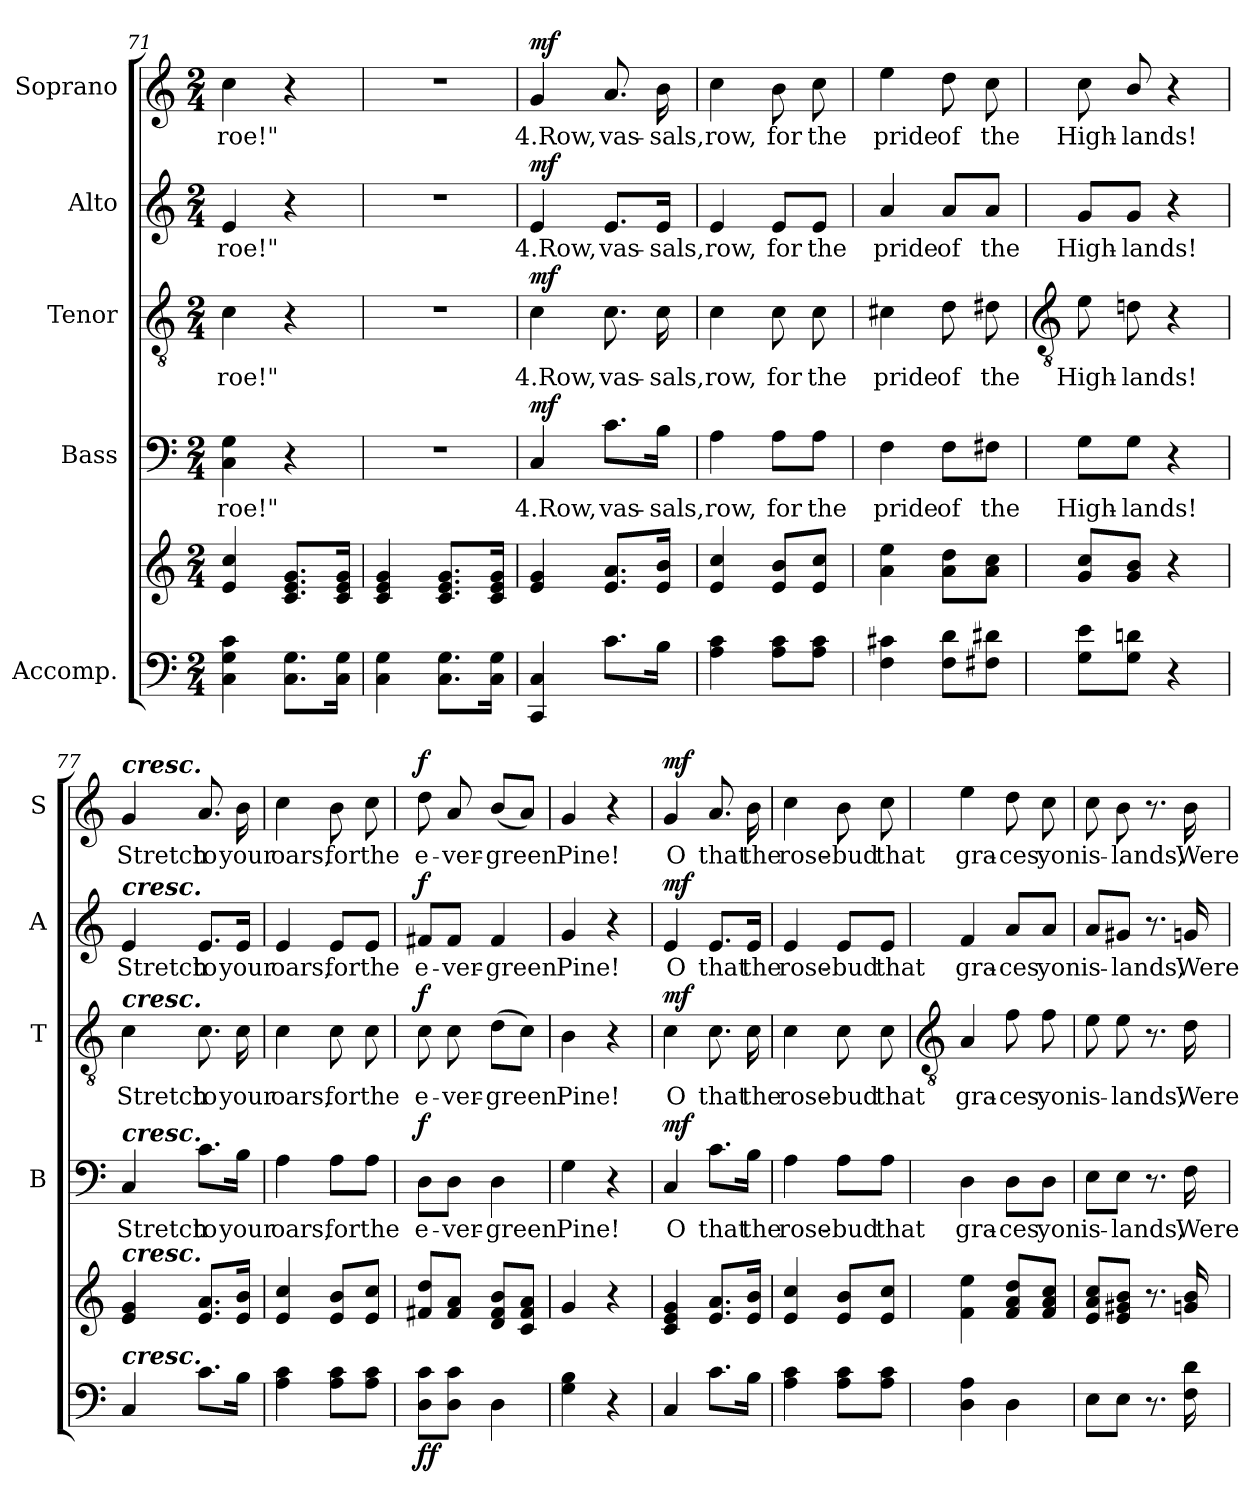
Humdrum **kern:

**kern	**kern	**dynam	**kern	**text	**dynam	**kern	**text	**dynam	**kern	**text	**dynam	**kern	**text	**dynam
*part5	*part5	*part5	*part4	*part4	*part4	*part3	*part3	*part3	*part2	*part2	*part2	*part1	*part1	*part1
*staff6	*staff5	*staff5/6	*staff4	*staff4	*staff4	*staff3	*staff3	*staff3	*staff2	*staff2	*staff2	*staff1	*staff1	*staff1
*I"Accomp.	*	*	*I"Bass	*	*	*I"Tenor	*	*	*I"Alto	*	*	*I"Soprano	*	*
*	*	*	*I'B	*	*	*I'T	*	*	*I'A	*	*	*I'S	*	*
*clefF4	*clefG2	*	*clefF4	*	*	*clefGv2	*	*	*clefG2	*	*	*clefG2	*	*
*k[]	*k[]	*	*k[]	*	*	*k[]	*	*	*k[]	*	*	*k[]	*	*
*C:	*C:	*	*C:	*	*	*C:	*	*	*C:	*	*	*C:	*	*
*M2/4	*M2/4	*	*M2/4	*	*	*M2/4	*	*	*M2/4	*	*	*M2/4	*	*
=71	=71	=71	=71	=71	=71	=71	=71	=71	=71	=71	=71	=71	=71	=71
!	!	!	!	!LO:LY:b	!	!	!LO:LY:b	!	!	!LO:LY:b	!	!	!LO:LY:b	!
4C 4G 4c	4e 4cc	.	4C 4G	-roe!"	.	4c	-roe!"	.	4e	-roe!"	.	4cc	-roe!"	.
8.C 8.GL	8.c 8.e 8.gL	.	4r	.	.	4r	.	.	4r	.	.	4r	.	.
16C 16GJ	16c 16e 16gJ	.	.	.	.	.	.	.	.	.	.	.	.	.
=72	=72	=72	=72	=72	=72	=72	=72	=72	=72	=72	=72	=72	=72	=72
!	!	!	!LO:N:vis=1	!	!	!LO:N:vis=1	!	!	!LO:N:vis=1	!	!	!LO:N:vis=1	!	!
4C 4G	4c 4e 4g	.	2r	.	.	2r	.	.	2r	.	.	2r	.	.
8.C 8.GL	8.c 8.e 8.gL	.	.	.	.	.	.	.	.	.	.	.	.	.
16C 16GJ	16c 16e 16gJ	.	.	.	.	.	.	.	.	.	.	.	.	.
=73	=73	=73	=73	=73	=73	=73	=73	=73	=73	=73	=73	=73	=73	=73
!	!	!LO:DY:b=2	!	!LO:LY:b	!	!	!LO:LY:b	!	!	!LO:LY:b	!	!	!LO:LY:b	!
!	!	!LO:DY:n=1:b	!	!	!LO:DY:b	!	!	!LO:DY:b	!	!	!LO:DY:b	!	!	!LO:DY:b
4CC/ 4C/	4e 4g	mf mf	4C	4.Row,	mf	4c	4.Row,	mf	4e	4.Row,	mf	4g	4.Row,	mf
!	!	!	!	!LO:LY:b	!	!	!LO:LY:b	!	!	!LO:LY:b	!	!	!LO:LY:b	!
8.cL	8.e 8.aL	.	8.c\L	vas-	.	8.c	vas-	.	8.e/L	vas-	.	8.a	vas-	.
!	!	!	!	!LO:LY:b	!	!	!LO:LY:b	!	!	!LO:LY:b	!	!	!LO:LY:b	!
16BJ	16e 16bJ	.	16B\Jk	-sals,	.	16c	-sals,	.	16e/Jk	-sals,	.	16b	-sals,	.
=74	=74	=74	=74	=74	=74	=74	=74	=74	=74	=74	=74	=74	=74	=74
!	!	!	!	!LO:LY:b	!	!	!LO:LY:b	!	!	!LO:LY:b	!	!	!LO:LY:b	!
4A 4c	4e 4cc	.	4A	row,	.	4c	row,	.	4e	row,	.	4cc	row,	.
!	!	!	!	!LO:LY:b	!	!	!LO:LY:b	!	!	!LO:LY:b	!	!	!LO:LY:b	!
8A 8cL	8e 8bL	.	8A\L	for	.	8c	for	.	8e/L	for	.	8b	for	.
!	!	!	!	!LO:LY:b	!	!	!LO:LY:b	!	!	!LO:LY:b	!	!	!LO:LY:b	!
8A 8cJ	8e 8ccJ	.	8A\J	the	.	8c	the	.	8e/J	the	.	8cc	the	.
=75	=75	=75	=75	=75	=75	=75	=75	=75	=75	=75	=75	=75	=75	=75
!	!	!	!	!LO:LY:b	!	!	!LO:LY:b	!	!	!LO:LY:b	!	!	!LO:LY:b	!
4F 4c#X	4a 4ee	.	4F	pride	.	4c#X	pride	.	4a	pride	.	4ee	pride	.
!	!	!	!	!LO:LY:b	!	!	!LO:LY:b	!	!	!LO:LY:b	!	!	!LO:LY:b	!
8F 8dL	8a 8ddL	.	8F\L	of	.	8d	of	.	8a/L	of	.	8dd	of	.
!	!	!	!	!LO:LY:b	!	!	!LO:LY:b	!	!	!LO:LY:b	!	!	!LO:LY:b	!
8F#X 8d#XJ	8a 8ccJ	.	8F#X\J	the	.	8d#X	the	.	8a/J	the	.	8cc	the	.
!!LO:LB:g=z
=76	=76	=76	=76	=76	=76	=76	=76	=76	=76	=76	=76	=76	=76	=76
*	*	*	*	*	*	*clefGv2	*	*	*	*	*	*	*	*
!	!	!	!	!LO:LY:b	!	!	!LO:LY:b	!	!	!LO:LY:b	!	!	!LO:LY:b	!
8G 8eL	8g 8ccL	.	8G\L	High-	.	8e	High-	.	8g/L	High-	.	8cc	High-	.
!	!	!	!	!LO:LY:b	!	!	!LO:LY:b	!	!	!LO:LY:b	!	!	!LO:LY:b	!
8G 8dnJ	8g 8bJ	.	8G\J	-lands!	.	8dn	-lands!	.	8g/J	-lands!	.	8b/	-lands!	.
4r	4r	.	4r	.	.	4r	.	.	4r	.	.	4r	.	.
=77	=77	=77	=77	=77	=77	=77	=77	=77	=77	=77	=77	=77	=77	=77
!	!	!	!	!	!	!	!	!	!	!	!	!LO:TX:a:Bi:t=cresc.	!	!
!	!	!	!	!	!	!	!	!	!LO:TX:a:Bi:t=cresc.	!	!	!	!	!
!	!	!	!	!	!	!LO:TX:a:Bi:t=cresc.	!	!	!	!	!	!	!	!
!	!	!	!LO:TX:a:Bi:t=cresc.	!	!	!	!	!	!	!	!	!	!	!
!	!LO:TX:a:Bi:t=cresc.	!	!	!	!	!	!	!	!	!	!	!	!	!
!LO:TX:a:Bi:t=cresc.	!	!	!	!	!	!	!	!	!	!	!	!	!	!
!	!	!	!	!LO:LY:b	!	!	!LO:LY:b	!	!	!LO:LY:b	!	!	!LO:LY:b	!
4C	4e 4g	.	4C	Stretch	.	4c	Stretch	.	4e	Stretch	.	4g	Stretch	.
!	!	!	!	!LO:LY:b	!	!	!LO:LY:b	!	!	!LO:LY:b	!	!	!LO:LY:b	!
8.cL	8.e 8.aL	.	8.c\L	to	.	8.c	to	.	8.e/L	to	.	8.a	to	.
!	!	!	!	!LO:LY:b	!	!	!LO:LY:b	!	!	!LO:LY:b	!	!	!LO:LY:b	!
16BJ	16e 16bJ	.	16B\Jk	your	.	16c	your	.	16e/Jk	your	.	16b	your	.
=78	=78	=78	=78	=78	=78	=78	=78	=78	=78	=78	=78	=78	=78	=78
!	!	!	!	!LO:LY:b	!	!	!LO:LY:b	!	!	!LO:LY:b	!	!	!LO:LY:b	!
4A 4c	4e 4cc	.	4A	oars,	.	4c	oars,	.	4e	oars,	.	4cc	oars,	.
!	!	!	!	!LO:LY:b	!	!	!LO:LY:b	!	!	!LO:LY:b	!	!	!LO:LY:b	!
8A 8cL	8e 8bL	.	8A\L	for	.	8c	for	.	8e/L	for	.	8b	for	.
!	!	!	!	!LO:LY:b	!	!	!LO:LY:b	!	!	!LO:LY:b	!	!	!LO:LY:b	!
8A 8cJ	8e 8ccJ	.	8A\J	the	.	8c	the	.	8e/J	the	.	8cc	the	.
=79	=79	=79	=79	=79	=79	=79	=79	=79	=79	=79	=79	=79	=79	=79
!	!	!LO:DY:b=2	!	!LO:LY:b	!	!	!LO:LY:b	!	!	!LO:LY:b	!	!	!LO:LY:b	!
!	!	!LO:DY:n=1:b	!	!	!LO:DY:b	!	!	!LO:DY:b	!	!	!LO:DY:b	!	!	!LO:DY:b
8D 8cL	8f#X 8ddL	f f	8D\L	e-	f	8c	e-	f	8f#X/L	e-	f	8dd	e-	f
!	!	!	!	!LO:LY:b	!	!	!LO:LY:b	!	!	!LO:LY:b	!	!	!LO:LY:b	!
8D 8cJ	8f# 8aJ	.	8D\J	-ver-	.	8c	-ver-	.	8f#/J	-ver-	.	8a	-ver-	.
!	!	!	!	!LO:LY:b	!	!	!LO:LY:b	!	!	!LO:LY:b	!	!	!LO:LY:b	!
4D	8d/ 8f#/ 8b/L	.	4D\	-green	.	(>8dL	-green	.	4f#	-green	.	(<8b/L	-green	.
.	8c 8f# 8aJ	.	.	.	.	8cJ)	.	.	.	.	.	8aJ)	.	.
=80	=80	=80	=80	=80	=80	=80	=80	=80	=80	=80	=80	=80	=80	=80
!	!	!	!	!LO:LY:b	!	!	!LO:LY:b	!	!	!LO:LY:b	!	!	!LO:LY:b	!
4G 4B	4g	.	4G	Pine!	.	4B	Pine!	.	4g	Pine!	.	4g	Pine!	.
4r	4r	.	4r	.	.	4r	.	.	4r	.	.	4r	.	.
=81	=81	=81	=81	=81	=81	=81	=81	=81	=81	=81	=81	=81	=81	=81
!	!	!LO:DY:b=2	!	!LO:LY:b	!	!	!LO:LY:b	!	!	!LO:LY:b	!	!	!LO:LY:b	!
!	!	!LO:DY:n=1:b	!	!	!LO:DY:b	!	!	!LO:DY:b	!	!	!LO:DY:b	!	!	!LO:DY:b
4C/	4c 4e 4g	mf mf	4C	O	mf	4c	O	mf	4e	O	mf	4g	O	mf
!	!	!	!	!LO:LY:b	!	!	!LO:LY:b	!	!	!LO:LY:b	!	!	!LO:LY:b	!
8.cL	8.e 8.aL	.	8.c\L	that	.	8.c	that	.	8.e/L	that	.	8.a	that	.
!	!	!	!	!LO:LY:b	!	!	!LO:LY:b	!	!	!LO:LY:b	!	!	!LO:LY:b	!
16BJ	16e 16bJ	.	16B\Jk	the	.	16c	the	.	16e/Jk	the	.	16b	the	.
=82	=82	=82	=82	=82	=82	=82	=82	=82	=82	=82	=82	=82	=82	=82
!	!	!	!	!LO:LY:b	!	!	!LO:LY:b	!	!	!LO:LY:b	!	!	!LO:LY:b	!
4A 4c	4e 4cc	.	4A	rose-	.	4c	rose-	.	4e	rose-	.	4cc	rose-	.
!	!	!	!	!LO:LY:b	!	!	!LO:LY:b	!	!	!LO:LY:b	!	!	!LO:LY:b	!
8A 8cL	8e 8bL	.	8A\L	-bud	.	8c	-bud	.	8e/L	-bud	.	8b	-bud	.
!	!	!	!	!LO:LY:b	!	!	!LO:LY:b	!	!	!LO:LY:b	!	!	!LO:LY:b	!
8A 8cJ	8e 8ccJ	.	8A\J	that	.	8c	that	.	8e/J	that	.	8cc	that	.
!!LO:LB:g=z
=83	=83	=83	=83	=83	=83	=83	=83	=83	=83	=83	=83	=83	=83	=83
*	*	*	*	*	*	*clefGv2	*	*	*	*	*	*	*	*
!	!	!	!	!LO:LY:b	!	!	!LO:LY:b	!	!	!LO:LY:b	!	!	!LO:LY:b	!
4D 4A	4f 4ee	.	4D	gra-	.	4A	gra-	.	4f	gra-	.	4ee	gra-	.
!	!	!	!	!LO:LY:b	!	!	!LO:LY:b	!	!	!LO:LY:b	!	!	!LO:LY:b	!
4D	8f 8a 8ddL	.	8D\L	-ces	.	8f	-ces	.	8a/L	-ces	.	8dd	-ces	.
!	!	!	!	!LO:LY:b	!	!	!LO:LY:b	!	!	!LO:LY:b	!	!	!LO:LY:b	!
.	8f 8a 8ccJ	.	8D\J	yon	.	8f	yon	.	8a/J	yon	.	8cc	yon	.
=84	=84	=84	=84	=84	=84	=84	=84	=84	=84	=84	=84	=84	=84	=84
!	!	!	!	!LO:LY:b	!	!	!LO:LY:b	!	!	!LO:LY:b	!	!	!LO:LY:b	!
8EL	8e 8a 8ccL	.	8E\L	is-	.	8e	is-	.	8a/L	is-	.	8cc	is-	.
!	!	!	!	!LO:LY:b	!	!	!LO:LY:b	!	!	!LO:LY:b	!	!	!LO:LY:b	!
8EJ	8e 8g#X 8bJ	.	8E\J	-lands,	.	8e	-lands,	.	8g#X/J	-lands,	.	8b	-lands,	.
8.r	8.r	.	8.r	.	.	8.r	.	.	8.r	.	.	8.r	.	.
!	!	!	!	!LO:LY:b	!	!	!LO:LY:b	!	!	!LO:LY:b	!	!	!LO:LY:b	!
16F 16d	16gn 16b	.	16F	Were	.	16d	Were	.	16gn	Were	.	16b	Were	.
=	=	=	=	=	=	=	=	=	=	=	=	=	=	=
*-	*-	*-	*-	*-	*-	*-	*-	*-	*-	*-	*-	*-	*-	*-
